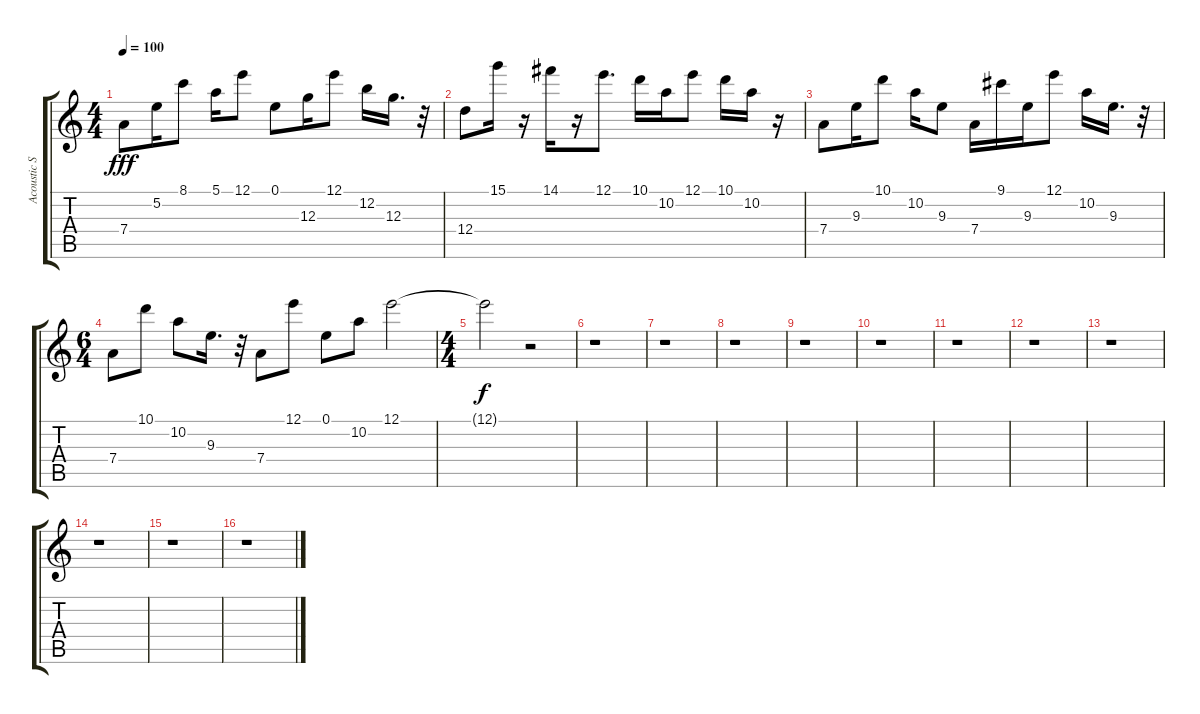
\track ("Acoustic Steel (dbl)" "Acoustic S") {instrument acousticguitarsteel}
\staff {score tabs}
\tuning (E4 B3 G3 D3 A2 E2) {hide}
\ts (4 4)
\tempo 100
\clef g2
\ks c
7.4.8{dy fff} 5.2.16 8.1.8 5.1.16 12.1.8 0.1.8 12.3.16 12.1.8 12.2.16 12.3.16{d} r.32 |
12.4.8 15.1.16 r.16 14.1.16 r.16 12.1.8{d} 10.1.16 10.2.16 12.1.8 10.1.16 10.2.16 r.16 |
7.4.8 9.3.16 10.1.8 10.2.16 9.3.8 7.4.16 9.1.16 9.3.16 12.1.8 10.2.16 9.3.16{d} r.32 |
\ts (6 4)
7.4.8 10.1.8 10.2.8 9.3.16{d} r.32 7.4.8 12.1.8 0.1.8 10.2.8 12.1.2 |
\ts (4 4)
12.1{t}.2{dy f} r.2 |
r.1 |
r.1 |
r.1 |
r.1 |
r.1 |
r.1 |
r.1 |
r.1 |
r.1 |
r.1 |
r.1
